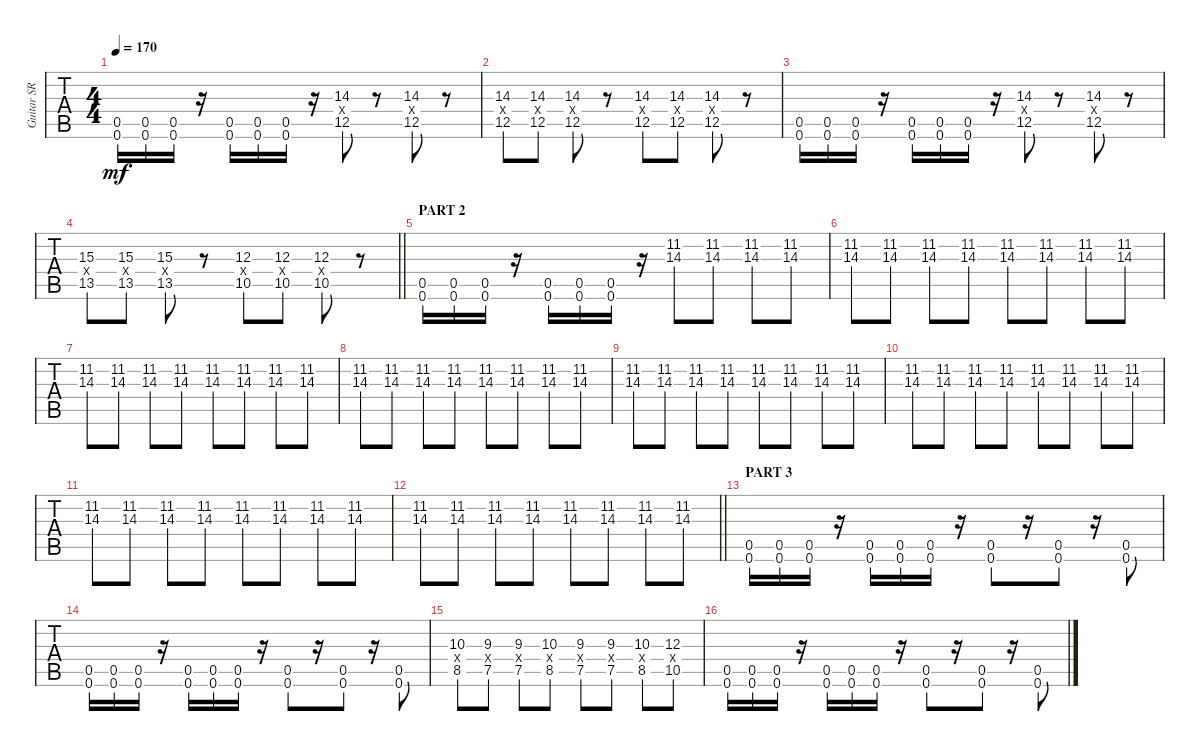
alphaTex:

\track ("Guitar SR" "Guitar SR") {instrument distortionguitar}
\staff {tabs}
\tuning (D4 A3 F3 C3 G2 C2) {hide}
\ts (4 4)
\tempo 170
\clef g2
\ks c
(0.5 0.6).16{dy mf} (0.5 0.6).16 (0.5 0.6).16 r.16 (0.5 0.6).16 (0.5 0.6).16 (0.5 0.6).16 r.16 (14.3 0.4{x} 12.5).8 r.8 (14.3 0.4{x} 12.5).8 r.8 |
(14.3 0.4{x} 12.5).8 (14.3 0.4{x} 12.5).8 (14.3 0.4{x} 12.5).8 r.8 (14.3 0.4{x} 12.5).8 (14.3 0.4{x} 12.5).8 (14.3 0.4{x} 12.5).8 r.8 |
(0.5 0.6).16 (0.5 0.6).16 (0.5 0.6).16 r.16 (0.5 0.6).16 (0.5 0.6).16 (0.5 0.6).16 r.16 (14.3 0.4{x} 12.5).8 r.8 (14.3 0.4{x} 12.5).8 r.8 |
\barLineRight lightlight
(15.3 0.4{x} 13.5).8 (15.3 0.4{x} 13.5).8 (15.3 0.4{x} 13.5).8 r.8 (12.3 0.4{x} 10.5).8 (12.3 0.4{x} 10.5).8 (12.3 0.4{x} 10.5).8 r.8 |
\section ("" "PART 2")
(0.5 0.6).16 (0.5 0.6).16 (0.5 0.6).16 r.16 (0.5 0.6).16 (0.5 0.6).16 (0.5 0.6).16 r.16 (11.2 14.3).8 (11.2 14.3).8 (11.2 14.3).8 (11.2 14.3).8 |
(11.2 14.3).8 (11.2 14.3).8 (11.2 14.3).8 (11.2 14.3).8 (11.2 14.3).8 (11.2 14.3).8 (11.2 14.3).8 (11.2 14.3).8 |
(11.2 14.3).8 (11.2 14.3).8 (11.2 14.3).8 (11.2 14.3).8 (11.2 14.3).8 (11.2 14.3).8 (11.2 14.3).8 (11.2 14.3).8 |
(11.2 14.3).8 (11.2 14.3).8 (11.2 14.3).8 (11.2 14.3).8 (11.2 14.3).8 (11.2 14.3).8 (11.2 14.3).8 (11.2 14.3).8 |
(11.2 14.3).8 (11.2 14.3).8 (11.2 14.3).8 (11.2 14.3).8 (11.2 14.3).8 (11.2 14.3).8 (11.2 14.3).8 (11.2 14.3).8 |
(11.2 14.3).8 (11.2 14.3).8 (11.2 14.3).8 (11.2 14.3).8 (11.2 14.3).8 (11.2 14.3).8 (11.2 14.3).8 (11.2 14.3).8 |
(11.2 14.3).8 (11.2 14.3).8 (11.2 14.3).8 (11.2 14.3).8 (11.2 14.3).8 (11.2 14.3).8 (11.2 14.3).8 (11.2 14.3).8 |
\barLineRight lightlight
(11.2 14.3).8 (11.2 14.3).8 (11.2 14.3).8 (11.2 14.3).8 (11.2 14.3).8 (11.2 14.3).8 (11.2 14.3).8 (11.2 14.3).8 |
\section ("" "PART 3")
(0.5 0.6).16 (0.5 0.6).16 (0.5 0.6).16 r.16 (0.5 0.6).16 (0.5 0.6).16 (0.5 0.6).16 r.16 (0.5 0.6).8 r.16 (0.5 0.6).8 r.16 (0.5 0.6).8 |
(0.5 0.6).16 (0.5 0.6).16 (0.5 0.6).16 r.16 (0.5 0.6).16 (0.5 0.6).16 (0.5 0.6).16 r.16 (0.5 0.6).8 r.16 (0.5 0.6).8 r.16 (0.5 0.6).8 |
(10.3 0.4{x} 8.5).8 (9.3 0.4{x} 7.5).8 (9.3 0.4{x} 7.5).8 (10.3 0.4{x} 8.5).8 (9.3 0.4{x} 7.5).8 (9.3 0.4{x} 7.5).8 (10.3 0.4{x} 8.5).8 (12.3 0.4{x} 10.5).8 |
(0.5 0.6).16 (0.5 0.6).16 (0.5 0.6).16 r.16 (0.5 0.6).16 (0.5 0.6).16 (0.5 0.6).16 r.16 (0.5 0.6).8 r.16 (0.5 0.6).8 r.16 (0.5 0.6).8
